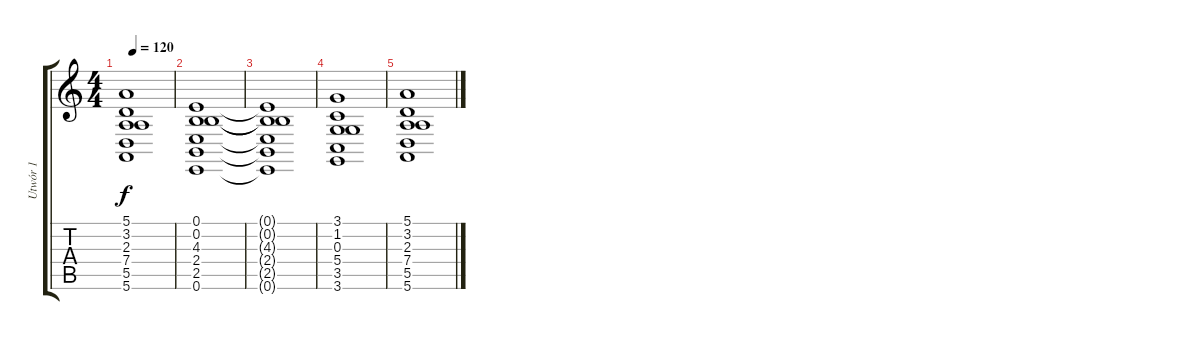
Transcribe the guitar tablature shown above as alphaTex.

\track ("Utwór 1" "Utwór 1") {instrument pad2warm}
\staff {score tabs}
\tuning (E4 B3 G3 D3 A2 E2) {hide}
\ts (4 4)
\tempo 120
\clef g2
\ks c
(5.1 3.2 2.3 7.4 5.5 5.6).1{dy f} |
(0.1 0.2 4.3 2.4 2.5 0.6).1 |
(0.1{t} 0.2{t} 4.3{t} 2.4{t} 2.5{t} 0.6{t}).1 |
(3.1 1.2 0.3 5.4 3.5 3.6).1 |
(5.1 3.2 2.3 7.4 5.5 5.6).1
